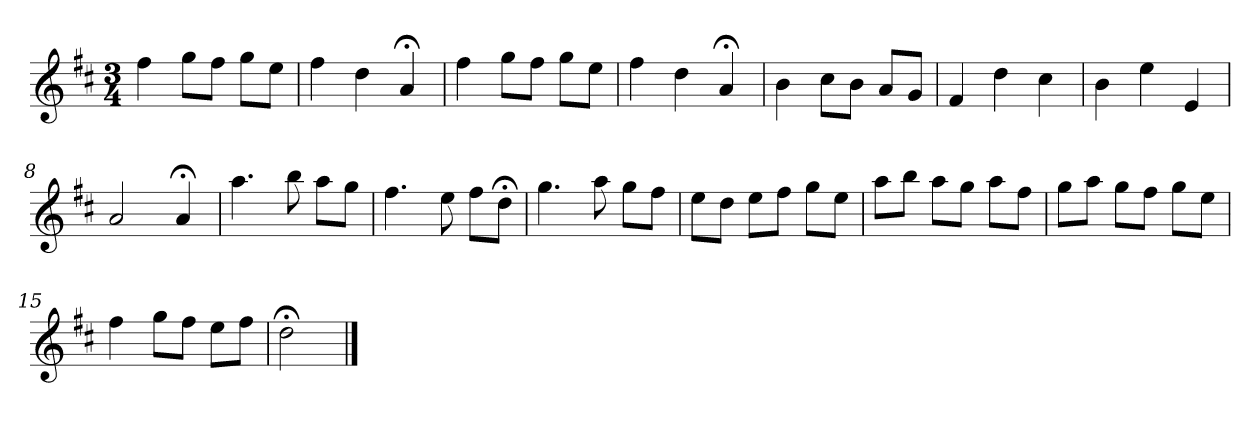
**kern
*part1
*staff1
*k[f#c#]
*D:
*M3/4
*MM120
=1
4ff#
8ggL
8ff#J
8ggL
8eeJ
=2
4ff#
4dd
4a;<
=3
4ff#
8ggL
8ff#J
8ggL
8eeJ
=4
4ff#
4dd
4a;<
=5
4b
8cc#L
8bJ
8aL
8gJ
=6
4f#
4dd
4cc#
=7
4b
4ee
4e
=8
2a
4a;<
=9
4.aa
8bb
8aaL
8ggJ
=10
4.ff#
8ee
8ff#L
8dd;<J
=11
4.gg
8aa
8ggL
8ff#J
=12
8eeL
8ddJ
8eeL
8ff#J
8ggL
8eeJ
=13
8aaL
8bbJ
8aaL
8ggJ
8aaL
8ff#J
=14
8ggL
8aaJ
8ggL
8ff#J
8ggL
8eeJ
=15
4ff#
8ggL
8ff#J
8eeL
8ff#J
=16
2dd;<
==
*-
